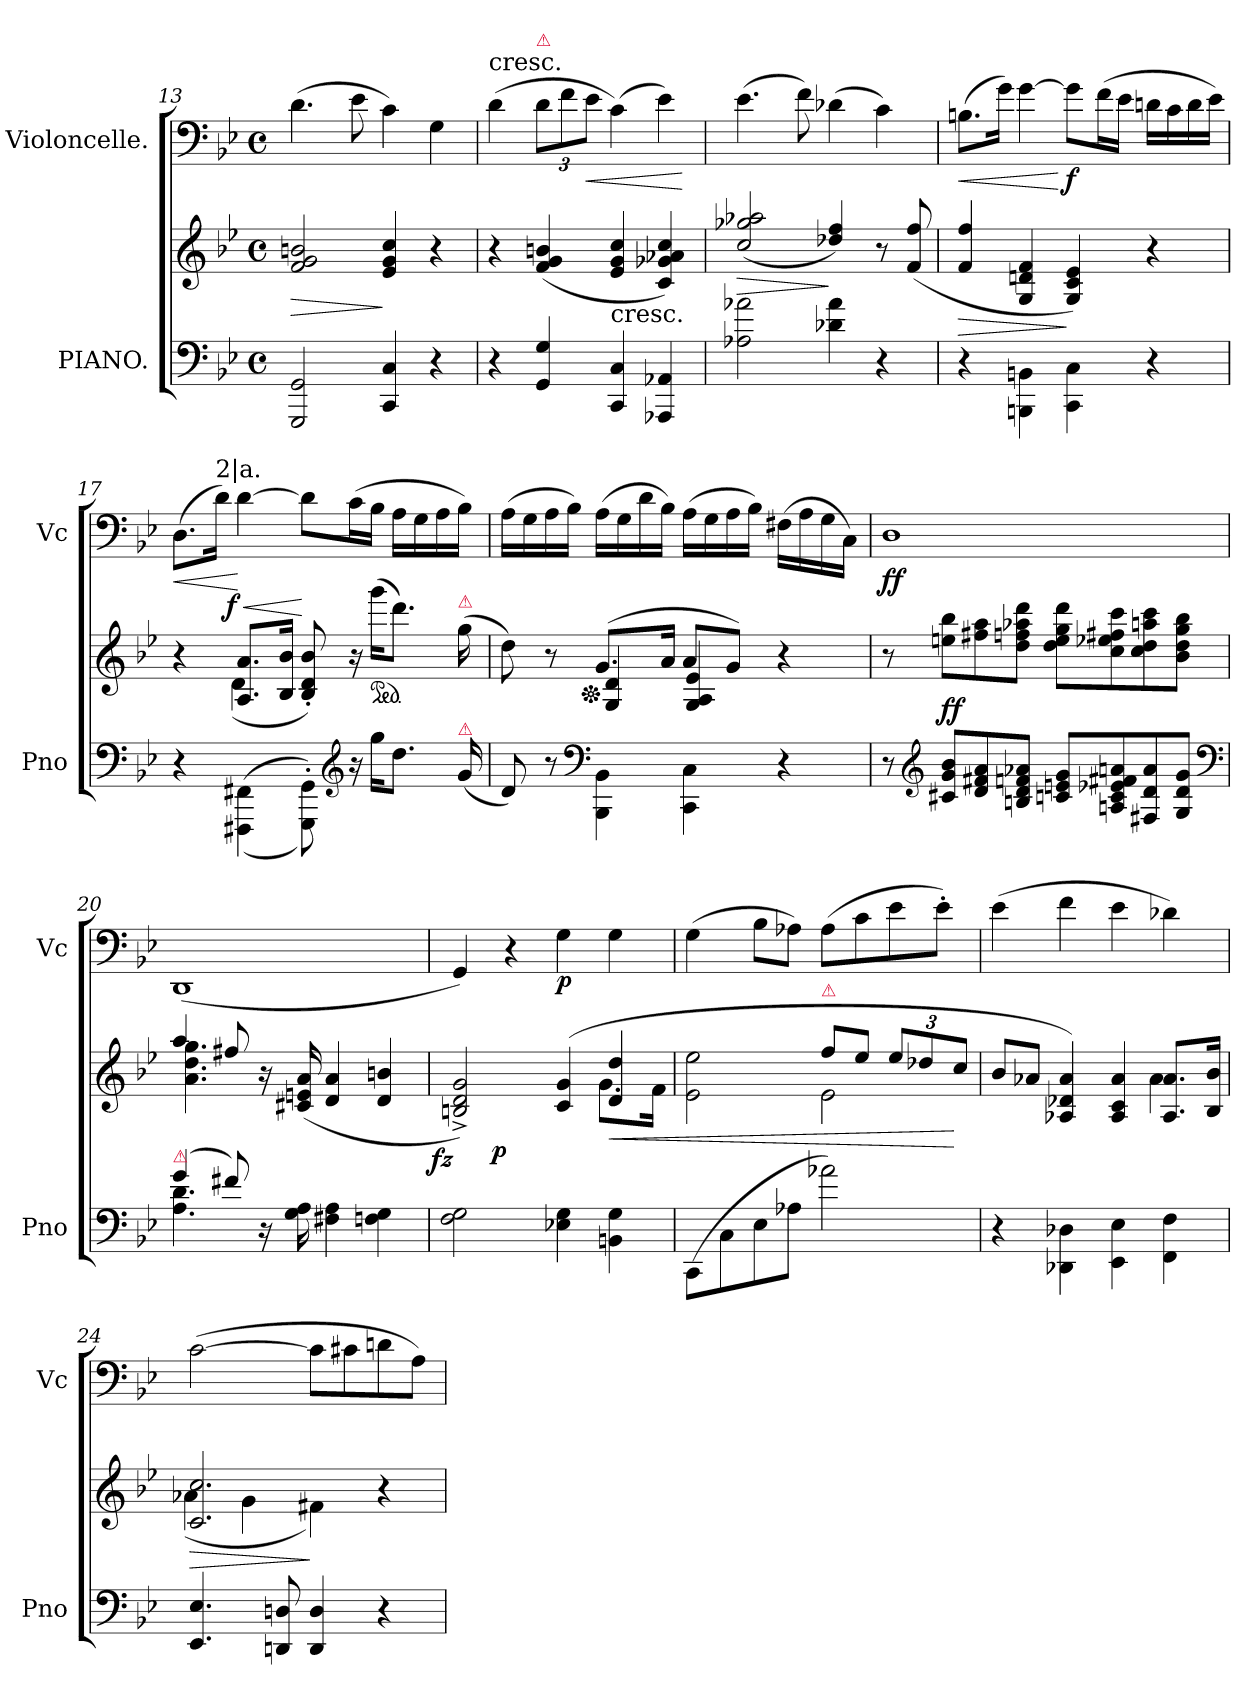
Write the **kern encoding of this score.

**kern	**kern	**dynam	**kern	**dynam
*part2	*part2	*part2	*part1	*part1
*staff3	*staff2	*staff2/3	*staff1	*staff1
*I"PIANO.	*	*	*I"Violoncelle.	*
*I'Pno	*	*	*I'Vc	*
*clefF4	*clefG2	*	*clefF4	*
*k[b-e-]	*k[b-e-]	*	*k[b-e-]	*
*M4/4	*M4/4	*	*M4/4	*
*met(c)	*met(c)	*	*met(c)	*
=13	=13	=13	=13	=13
2GGG 2GG	2f 2g 2bn	>	(>4.d!	.
.	.	.	8e-!	.
4CC 4C	4e- 4g 4cc	]	4c!)	.
4r	4r	.	4G!	.
=14	=14	=14	=14	=14
!	!	!	!LO:TX:t=cresc.	!
4r	4r	.	(>4d!	.
!	!	!	!LO:TX:a:color=crimson:t=⚠	!
4GG 4G	(<4f 4g 4bn	.	12d!L	.
.	.	.	12f!	.
!	!	!	!	!LO:HP:b
.	.	.	12e-!J	<
!	!LO:TX:b:t=cresc.	!	!	!
4CC 4C	4e- 4g 4cc	.	(>4c!)	.
4AAA-X 4AA-X	4c 4g-X 4a-X 4cc)	.	4e-!)	.
.	.	.	.	[
=15	=15	=15	=15	=15
2A-X 2a-X	(>2cc/ 2gg-X/ 2aa-X/	>	(>4.e-!	.
.	.	.	8f!)	.
4d-X\ 4a-\	4dd-X/ 4ff/)	]	(>4d-X!	.
4r	8r	.	4c!)	.
.	(>8f/ 8ff/	.	.	.
=16	=16	=16	=16	=16
!	!	!	!	!LO:HP:b
4r	4f/ 4ff/	>	(>8.Bn!L	<
.	.	.	16g!Jk)	.
4BBBn\ 4BBn\	4G/ 4dn/ 4f/	.	[4g!	.
4CC\ 4C\	4G/ 4c/ 4e-/)	]	8g!L]	[ f
.	.	.	(>16f!L	.
.	.	.	16e-!JJ	.
4r	4r	.	16dn!LL	.
.	.	.	16c!	.
.	.	.	16d!	.
.	.	.	16e-!JJ)	.
=17	=17	=17	=17	=17
*	*^	*	*	*
!	!	!	!	!	!LO:HP:b
4r	4rddyy	4r	.	(>8.D!L	<
!	!	!	!	!LO:TX:a:t=2|a.	!
.	.	.	.	16d!Jk)	.
!	!	!	!LO:HP:a	!	!
!	!	!	!LO:DY:n=1:a:rj	!	!
(<(>4FFF#X\ 4FF#X\	8.A/ 8.a/L	(>4d	< f	[4d!	[
.	16B-/ 16b-/Jk	.	.	.	.
8GGG'>\ 8GG'>\))	8B-'< 8d'< 8b-'<)	2rAyy	[	8d!L]	.
*clefG2	*	*	*	*	*
16r	16r	.	.	(>16c!L	.
*	*ped	*	*	*	*
16ggKL	(>16ggg\KL	.	.	16B-!JJ	.
8.ddJ	8.dddJ)	.	.	16A!LL	.
.	.	.	.	16G!	.
.	.	.	.	16A!	.
!	!LO:TX:a:color=crimson:t=⚠	!	!	!	!
!LO:TX:a:color=crimson:t=⚠	!	!	!	!	!
(<16g/	(>16gg\	.	.	16B-!JJ)	.
=18	=18	=18	=18	=18	=18
*	*	*^	*	*	*
8d/)	8dd\)	4rcyy	8..ryy	.	(>16A!LL	.
.	.	.	.	.	16G!	.
8r	8r	.	.	.	16A!	.
.	.	.	.	.	16B-!JJ)	.
*	*Xped	*	*	*	*	*
.	.	.	2ryy	.	.	.
*clefF4	*	*	*	*	*	*
4BBB-\ 4BB-\	(>8.gL	4G/ 4d/	.	.	(>16A!LL	.
.	.	.	.	.	16G!	.
.	.	.	.	.	16d!	.
.	16aJk	.	.	.	16B-!JJ)	.
4CC\ 4C\	8aL	4G/ 4A/ 4e-/	.	.	(>16A!LL	.
.	.	.	.	.	16G!	.
.	8gJ)	.	.	.	16A!	.
.	.	.	.	.	16B-!JJ)	.
.	.	.	4ryy	.	.	.
4r	4r	4rcyy	.	.	(>16F#X!LL	.
.	.	.	.	.	16A!	.
.	.	.	.	.	16G!	.
.	.	.	.	.	16C!JJ)	.
.	.	.	32ryy	.	.	.
*	*v	*v	*v	*	*	*
=19	=19	=19	=19	=19
8r	8r	.	1D!	ff
*clefG2	*	*	*	*
8c#X 8g 8b-L	8een 8bb-L	ff	.	.
8d 8f#X 8a	8ff#X 8aa	.	.	.
8Bn 8d 8fn 8a-XJ	8dd 8ffn 8aa-X 8dddJ	.	.	.
8cn 8en 8gL	8dd 8ee 8gg 8dddL	.	.	.
8An 8c 8e-X 8f#X 8an	8cc 8ee-X 8ff#X 8ccc	.	.	.
8F#X 8d 8a	8cc 8dd 8aan 8ccc	.	.	.
8G 8d 8gJ	8b- 8dd 8gg 8bb-J	.	.	.
*clefF4	*	*	*	*
=20	=20	=20	=20	=20
*^	*	*	*	*
!LO:TX:a:color=crimson:t=⚠	!	!	!	!	!
!	!	!LO:N:vis=4.	!	!	!
*	*	*^	*	*	*
(>4g	4.A 4.d	4aa	4.a\ 4.dd\ 4.gg\	.	(<1DD!	.
8f#X)	.	8ff#X/	.	.	.	.
8reyy	16r	16r	8raayy	.	.	.
.	16G\ 16A\	(<16c#X 16en 16a	.	.	.	.
2reyy	4F#X\ 4A\	4d 4a	2rcccyy	.	.	.
.	4Fn\ 4G\	4d 4bn	.	.	.	.
=21	=21	=21	=21	=21	=21	=21
!	!	!	!	!LO:DY:rj	!	!
*v	*v	*	*^	*	*	*
2F 2G	2Bn^< 2d^< 2g^<)	2rFyy	4ryy	fz	4GG!)	.
!	!	!	!	!LO:DY:rj	!	!
.	.	.	2.ryy	p	4r	.
4E-X 4G	(>4c 4g	4rFyy	.	.	4G!	p
4BBn 4G	4d 4dd	8.gL	.	<	4G!	.
.	.	16fJk	.	.	.	.
*	*	*v	*v	*	*	*
=22	=22	=22	=22	=22	=22
(>8CCL	2e-\ 2ee-\	2rAyy	.	(>4G!	.
8C\	.	.	.	.	.
8E-	.	.	.	8B-!L	.
8A-XJ	.	.	.	8A-X!J)	.
!	!LO:TX:a:color=crimson:t=⚠	!	!	!	!
2a-X)	8ffL	2e-	.	(>8A-!L	.
.	8ee-J	.	.	8c!	.
.	12ee-L	.	.	8e-!	.
.	12dd-X	.	.	.	.
.	.	.	.	8e-'>!J)	.
.	12ccJ	.	[	.	.
=23	=23	=23	=23	=23	=23
4r	8b-L	2rAyy	.	(>4e-!	.
.	8a-XJ	.	.	.	.
4DD-X\ 4D-X\	4A-X/ 4d-X/ 4a-/)	.	.	4f!	.
4EE-\ 4E-\	4A-/ 4c/ 4a-/	4ryy	.	4e-!	.
4FF\ 4F\	8.A-/ 8.a-/L	4a-\	.	4d-X!)	.
.	16B-/ 16b-/Jk	.	.	.	.
=24	=24	=24	=24	=24	=24
4.EE- 4.E-	2.c 2.cc	(>4a-X	>	(>[2c!	.
.	.	4g	.	.	.
8DDn 8Dn	.	.	.	.	.
4DD 4D	.	4f#X)	]	8c!L]	.
.	.	.	.	8c#X!	.
4r	4r	4rcyy	.	8dn!	.
.	.	.	.	8A!J)	.
*	*v	*v	*	*	*
=	=	=	=	=
*-	*-	*-	*-	*-
